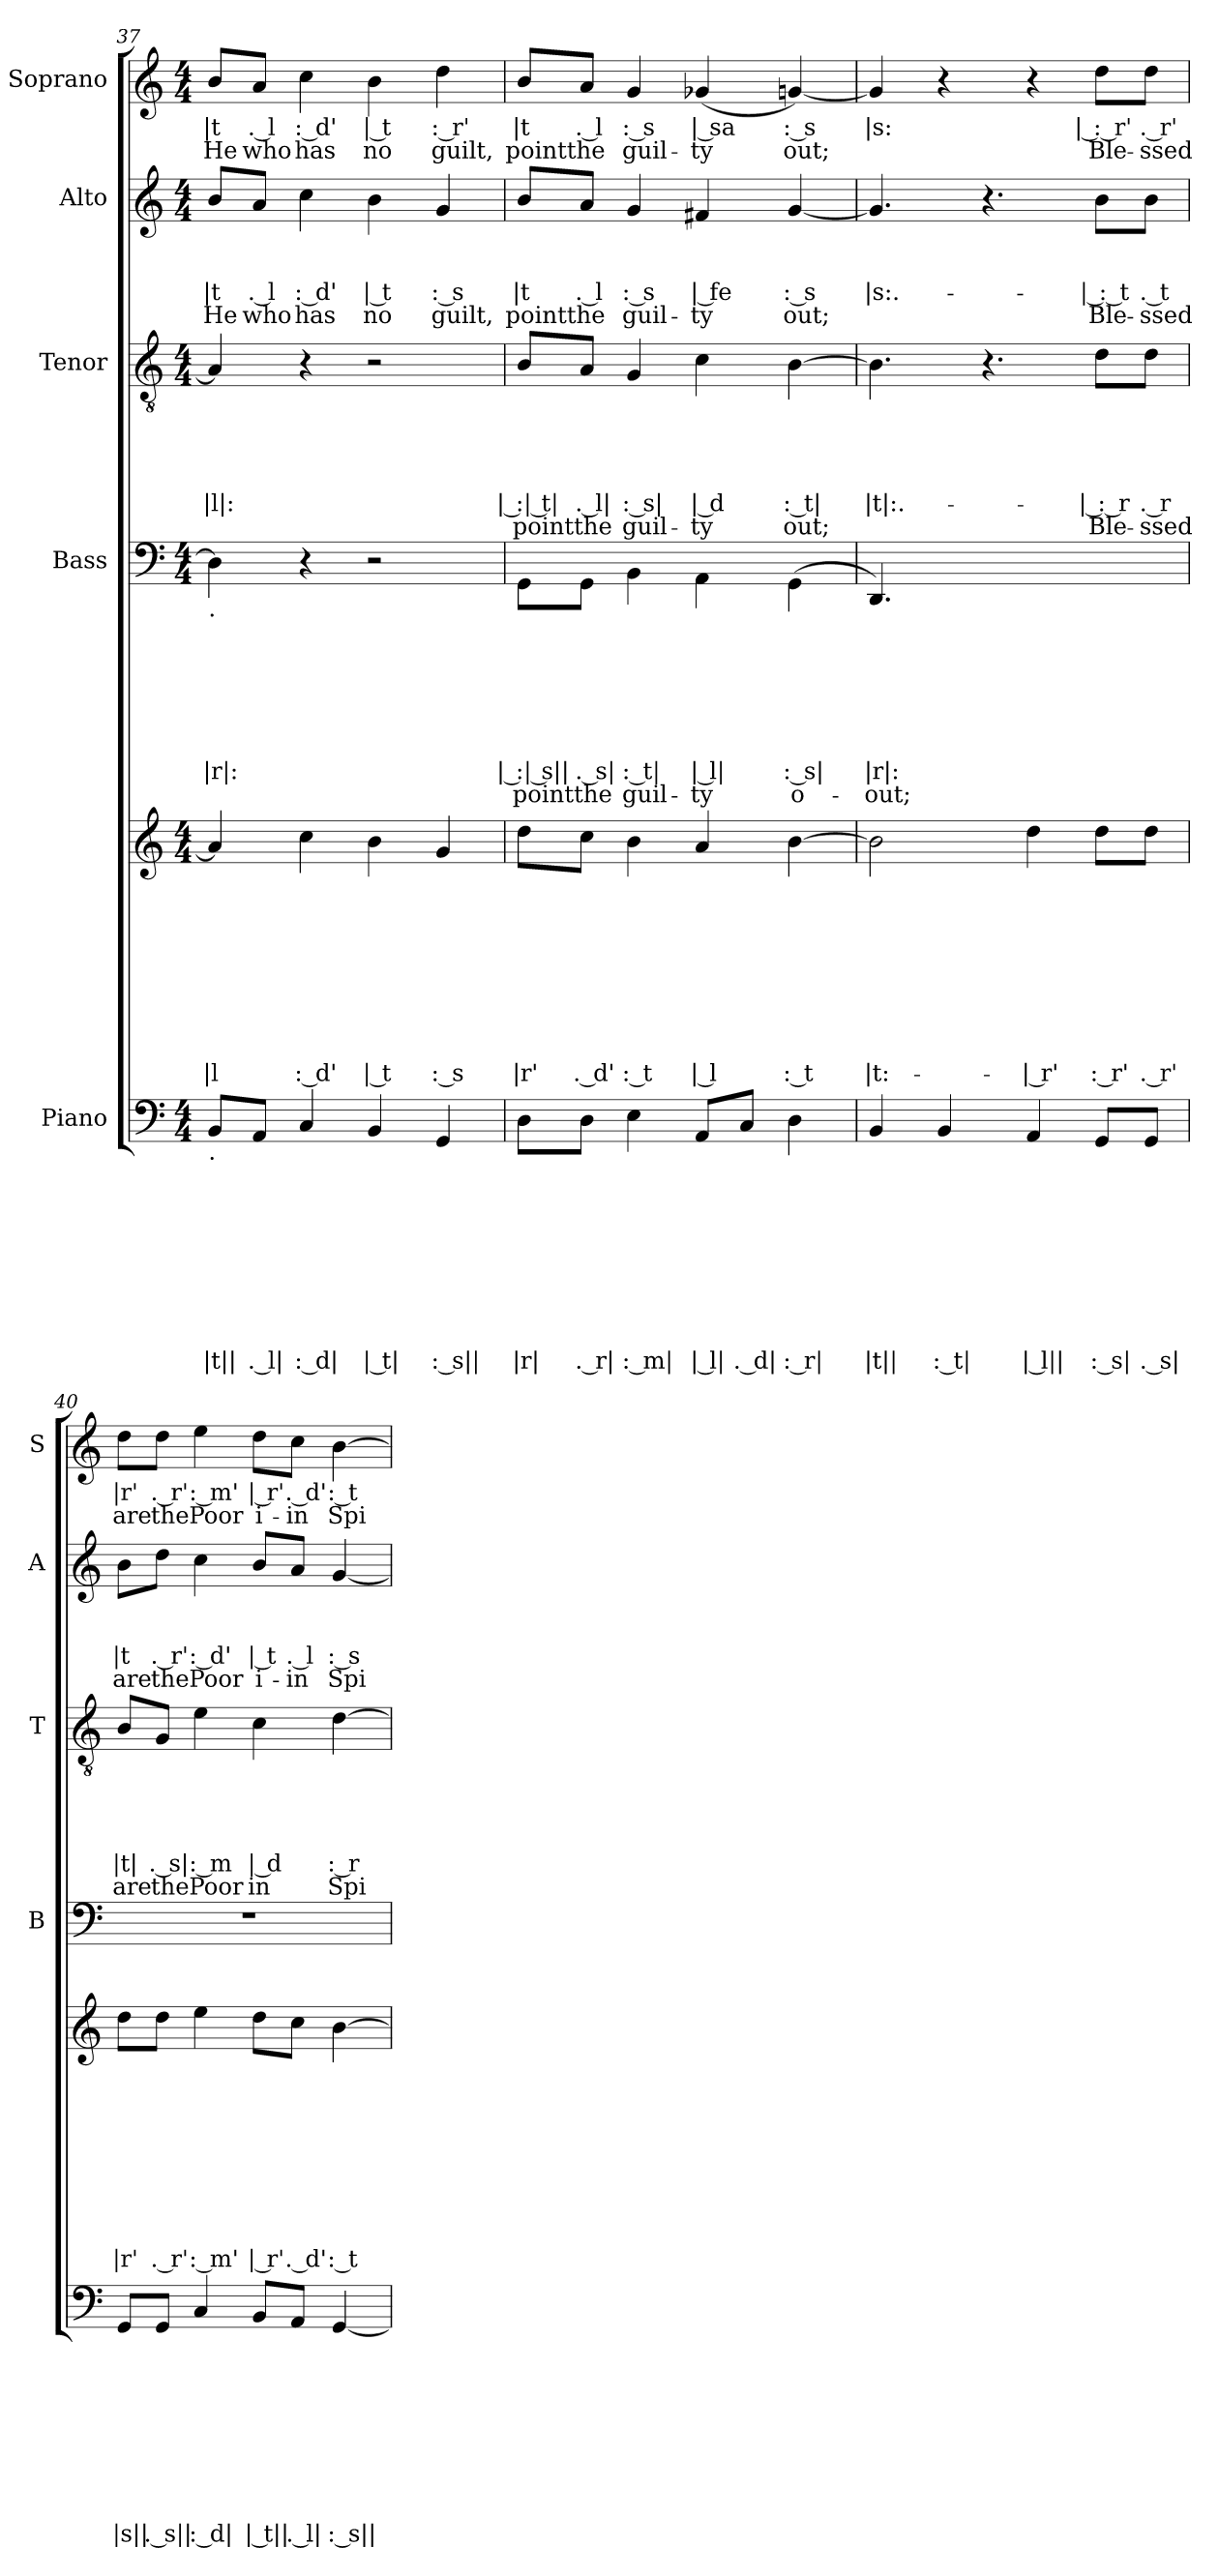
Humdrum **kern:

**kern	**text	**text	**text	**text	**text	**text	**text	**text	**text	**kern	**text	**text	**text	**text	**text	**text	**text	**text	**text	**kern	**text	**text	**text	**text	**text	**text	**text	**text	**kern	**text	**text	**text	**text	**text	**text	**kern	**text	**text	**text	**text	**kern	**text	**text
*part5	*part5	*part5	*part5	*part5	*part5	*part5	*part5	*part5	*part5	*part5	*part5	*part5	*part5	*part5	*part5	*part5	*part5	*part5	*part5	*part4	*part4	*part4	*part4	*part4	*part4	*part4	*part4	*part4	*part3	*part3	*part3	*part3	*part3	*part3	*part3	*part2	*part2	*part2	*part2	*part2	*part1	*part1	*part1
*staff6	*staff6	*staff6	*staff6	*staff6	*staff6	*staff6	*staff6	*staff6	*staff6	*staff5	*staff5	*staff5	*staff5	*staff5	*staff5	*staff5	*staff5	*staff5	*staff5	*staff4	*staff4	*staff4	*staff4	*staff4	*staff4	*staff4	*staff4	*staff4	*staff3	*staff3	*staff3	*staff3	*staff3	*staff3	*staff3	*staff2	*staff2	*staff2	*staff2	*staff2	*staff1	*staff1	*staff1
*I"Piano	*	*	*	*	*	*	*	*	*	*	*	*	*	*	*	*	*	*	*	*I"Bass	*	*	*	*	*	*	*	*	*I"Tenor	*	*	*	*	*	*	*I"Alto	*	*	*	*	*I"Soprano	*	*
*	*	*	*	*	*	*	*	*	*	*	*	*	*	*	*	*	*	*	*	*I'B	*	*	*	*	*	*	*	*	*I'T	*	*	*	*	*	*	*I'A	*	*	*	*	*I'S	*	*
!!LO:PB:g=z
*clefF4	*	*	*	*	*	*	*	*	*	*clefG2	*	*	*	*	*	*	*	*	*	*clefF4	*	*	*	*	*	*	*	*	*clefGv2	*	*	*	*	*	*	*clefG2	*	*	*	*	*clefG2	*	*
*k[]	*	*	*	*	*	*	*	*	*	*k[]	*	*	*	*	*	*	*	*	*	*k[]	*	*	*	*	*	*	*	*	*k[]	*	*	*	*	*	*	*k[]	*	*	*	*	*k[]	*	*
*C:	*	*	*	*	*	*	*	*	*	*C:	*	*	*	*	*	*	*	*	*	*C:	*	*	*	*	*	*	*	*	*C:	*	*	*	*	*	*	*C:	*	*	*	*	*C:	*	*
*M4/4	*	*	*	*	*	*	*	*	*	*M4/4	*	*	*	*	*	*	*	*	*	*M4/4	*	*	*	*	*	*	*	*	*M4/4	*	*	*	*	*	*	*M4/4	*	*	*	*	*M4/4	*	*
=37	=37	=37	=37	=37	=37	=37	=37	=37	=37	=37	=37	=37	=37	=37	=37	=37	=37	=37	=37	=37	=37	=37	=37	=37	=37	=37	=37	=37	=37	=37	=37	=37	=37	=37	=37	=37	=37	=37	=37	=37	=37	=37	=37
!	!	!	!	!	!	!	!	!	!	!	!	!	!	!	!	!	!	!	!	!LO:TX:b:t=.	!	!	!	!	!	!	!	!	!	!	!	!	!	!	!	!	!	!	!	!	!	!	!
!LO:TX:b:t=.	!	!	!	!	!	!	!	!	!	!	!	!	!	!	!	!	!	!	!	!	!	!	!	!	!	!	!	!	!	!	!	!	!	!	!	!	!	!	!	!	!	!	!
!	!	!	!	!	!	!	!	!	!LO:LY:b:rj	!	!	!	!	!	!	!	!	!	!LO:LY:b:rj	!	!	!	!	!	!	!	!LO:LY:b:rj	!	!	!	!	!	!	!LO:LY:b:rj	!	!	!	!	!LO:LY:b:rj	!LO:LY:b:rj	!	!LO:LY:b:rj	!LO:LY:b:rj
8BB/L	.	.	.	.	.	.	.	.	|t||	4a/]	.	.	.	.	.	.	.	.	|l	4D\]	.	.	.	.	.	.	|r|:	.	4A/]	.	.	.	.	|l|:	.	8b/L	.	.	|t	He	8b/L	|t	He
!	!	!	!	!	!	!	!	!	!LO:LY:b:rj	!	!	!	!	!	!	!	!	!	!	!	!	!	!	!	!	!	!	!	!	!	!	!	!	!	!	!	!	!	!LO:LY:b:rj	!LO:LY:b:rj	!	!LO:LY:b:rj	!LO:LY:b:rj
8AA/J	.	.	.	.	.	.	.	.	. l|	.	.	.	.	.	.	.	.	.	.	.	.	.	.	.	.	.	.	.	.	.	.	.	.	.	.	8a/J	.	.	. l	who	8a/J	. l	who
!	!	!	!	!	!	!	!	!	!LO:LY:b:rj	!	!	!	!	!	!	!	!	!	!LO:LY:b:rj	!	!	!	!	!	!	!	!	!	!	!	!	!	!	!	!	!	!	!	!LO:LY:b:rj	!LO:LY:b:rj	!	!LO:LY:b:rj	!LO:LY:b:rj
4C/	.	.	.	.	.	.	.	.	: d|	4cc\	.	.	.	.	.	.	.	.	: d'	4r	.	.	.	.	.	.	.	.	4r	.	.	.	.	.	.	4cc\	.	.	: d'	has	4cc\	: d'	has
!	!	!	!	!	!	!	!	!	!LO:LY:b:rj	!	!	!	!	!	!	!	!	!	!LO:LY:b:rj	!	!	!	!	!	!	!	!	!	!	!	!	!	!	!	!	!	!	!	!LO:LY:b:rj	!LO:LY:b:rj	!	!LO:LY:b:rj	!LO:LY:b:rj
4BB/	.	.	.	.	.	.	.	.	| t|	4b\	.	.	.	.	.	.	.	.	| t	2r	.	.	.	.	.	.	.	.	2r	.	.	.	.	.	.	4b\	.	.	| t	no	4b\	| t	no
!	!	!	!	!	!	!	!	!	!LO:LY:b:rj	!	!	!	!	!	!	!	!	!	!LO:LY:b:rj	!	!	!	!	!	!	!	!	!	!	!	!	!	!	!	!	!	!	!	!LO:LY:b:rj	!LO:LY:b:rj	!	!LO:LY:b:rj	!LO:LY:b:rj
4GG/	.	.	.	.	.	.	.	.	: s||	4g/	.	.	.	.	.	.	.	.	: s	.	.	.	.	.	.	.	.	.	.	.	.	.	.	.	.	4g/	.	.	: s	guilt,	4dd\	: r'	guilt,
=38	=38	=38	=38	=38	=38	=38	=38	=38	=38	=38	=38	=38	=38	=38	=38	=38	=38	=38	=38	=38	=38	=38	=38	=38	=38	=38	=38	=38	=38	=38	=38	=38	=38	=38	=38	=38	=38	=38	=38	=38	=38	=38	=38
!	!	!	!	!	!	!	!	!	!LO:LY:b:rj	!	!	!	!	!	!	!	!	!	!LO:LY:b:rj	!	!	!	!	!	!	!	!LO:LY:b:rj	!LO:LY:b:rj	!	!	!	!	!	!LO:LY:b:rj	!LO:LY:b:rj	!	!	!	!LO:LY:b:rj	!LO:LY:b:rj	!	!LO:LY:b:rj	!LO:LY:b:rj
8D\L	.	.	.	.	.	.	.	.	|r|	8dd\L	.	.	.	.	.	.	.	.	|r'	8GG\L	.	.	.	.	.	.	| :| s||	pointthe	8B/L	.	.	.	.	| :| t|	pointthe	8b/L	.	.	|t	pointthe	8b/L	|t	pointthe
!	!	!	!	!	!	!	!	!	!LO:LY:b:rj	!	!	!	!	!	!	!	!	!	!LO:LY:b:rj	!	!	!	!	!	!	!	!LO:LY:b:rj	!	!	!	!	!	!	!LO:LY:b:rj	!	!	!	!	!LO:LY:b:rj	!	!	!LO:LY:b:rj	!
8D\J	.	.	.	.	.	.	.	.	. r|	8cc\J	.	.	.	.	.	.	.	.	. d'	8GG\J	.	.	.	.	.	.	. s|	.	8A/J	.	.	.	.	. l|	.	8a/J	.	.	. l	.	8a/J	. l	.
!	!	!	!	!	!	!	!	!	!LO:LY:b:rj	!	!	!	!	!	!	!	!	!	!LO:LY:b:rj	!	!	!	!	!	!	!	!LO:LY:b:rj	!LO:LY:b:rj	!	!	!	!	!	!LO:LY:b:rj	!LO:LY:b:rj	!	!	!	!LO:LY:b:rj	!LO:LY:b:rj	!	!LO:LY:b:rj	!LO:LY:b:rj
4E\	.	.	.	.	.	.	.	.	: m|	4b\	.	.	.	.	.	.	.	.	: t	4BB\	.	.	.	.	.	.	: t|	guil-	4G/	.	.	.	.	: s|	guil-	4g/	.	.	: s	guil-	4g/	: s	guil-
!	!	!	!	!	!	!	!	!	!LO:LY:b:rj	!	!	!	!	!	!	!	!	!	!LO:LY:b:rj	!	!	!	!	!	!	!	!LO:LY:b:rj	!LO:LY:b:rj	!	!	!	!	!	!LO:LY:b:rj	!LO:LY:b:rj	!	!	!	!LO:LY:b:rj	!LO:LY:b:rj	!	!LO:LY:b:rj	!LO:LY:b:rj
8AA/L	.	.	.	.	.	.	.	.	| l|	4a/	.	.	.	.	.	.	.	.	| l	4AA\	.	.	.	.	.	.	| l|	-ty	4c\	.	.	.	.	| d	-ty	4f#X/	.	.	| fe	-ty	(<4g-X/	| sa	-ty
!	!	!	!	!	!	!	!	!	!LO:LY:b:rj	!	!	!	!	!	!	!	!	!	!	!	!	!	!	!	!	!	!	!	!	!	!	!	!	!	!	!	!	!	!	!	!	!	!
8C/J	.	.	.	.	.	.	.	.	. d|	.	.	.	.	.	.	.	.	.	.	.	.	.	.	.	.	.	.	.	.	.	.	.	.	.	.	.	.	.	.	.	.	.	.
!	!	!	!	!	!	!	!	!	!LO:LY:b:rj	!	!	!	!	!	!	!	!	!	!LO:LY:b:rj	!	!	!	!	!	!	!	!LO:LY:b:rj	!LO:LY:b:rj	!	!	!	!	!	!LO:LY:b:rj	!LO:LY:b:rj	!	!	!	!LO:LY:b:rj	!LO:LY:b:rj	!	!LO:LY:b:rj	!LO:LY:b:rj
4D\	.	.	.	.	.	.	.	.	: r|	[>4b\	.	.	.	.	.	.	.	.	: t	(>4GG\	.	.	.	.	.	.	: s|	o-	[>4B\	.	.	.	.	: t|	out;	[<4g/	.	.	: s	out;	[<4gn/)	: s	out;
=39	=39	=39	=39	=39	=39	=39	=39	=39	=39	=39	=39	=39	=39	=39	=39	=39	=39	=39	=39	=39	=39	=39	=39	=39	=39	=39	=39	=39	=39	=39	=39	=39	=39	=39	=39	=39	=39	=39	=39	=39	=39	=39	=39
!	!	!	!	!	!	!	!	!	!LO:LY:b:rj	!	!	!	!	!	!	!	!	!	!LO:LY:b:rj	!	!	!	!	!	!	!	!LO:LY:b:rj	!LO:LY:b:rj	!	!	!	!	!	!LO:LY:b:rj	!	!	!	!	!LO:LY:b:rj	!	!	!LO:LY:b:rj	!
4BB/	.	.	.	.	.	.	.	.	|t||	2b\]	.	.	.	.	.	.	.	.	|t:-	4.DD/)	.	.	.	.	.	.	|r|:-	-out;	4.B\]	.	.	.	.	|t|:.-	.	4.g/]	.	.	|s:.-	.	4g/]	|s:	.
!	!	!	!	!	!	!	!	!	!LO:LY:b:rj	!	!	!	!	!	!	!	!	!	!	!	!	!	!	!	!	!	!	!	!	!	!	!	!	!	!	!	!	!	!	!	!	!	!
4BB/	.	.	.	.	.	.	.	.	: t|	.	.	.	.	.	.	.	.	.	.	.	.	.	.	.	.	.	.	.	.	.	.	.	.	.	.	.	.	.	.	.	4r	.	.
.	.	.	.	.	.	.	.	.	.	.	.	.	.	.	.	.	.	.	.	2ryy	.	.	.	.	.	.	.	.	4.r	.	.	.	.	.	.	4.r	.	.	.	.	.	.	.
!	!	!	!	!	!	!	!	!	!LO:LY:b:rj	!	!	!	!	!	!	!	!	!	!LO:LY:b:rj	!	!	!	!	!	!	!	!	!	!	!	!	!	!	!	!	!	!	!	!	!	!	!	!
4AA/	.	.	.	.	.	.	.	.	| l||	4dd\	.	.	.	.	.	.	.	.	-| r'	.	.	.	.	.	.	.	.	.	.	.	.	.	.	.	.	.	.	.	.	.	4r	.	.
!	!	!	!	!	!	!	!	!	!LO:LY:b:rj	!	!	!	!	!	!	!	!	!	!LO:LY:b:rj	!	!	!	!	!	!	!	!	!	!	!	!	!	!	!LO:LY:b:rj	!LO:LY:b:rj	!	!	!	!LO:LY:b:rj	!LO:LY:b:rj	!	!LO:LY:b:rj	!LO:LY:b:rj
8GG/L	.	.	.	.	.	.	.	.	: s|	8dd\L	.	.	.	.	.	.	.	.	: r'	.	.	.	.	.	.	.	.	.	8d\L	.	.	.	.	-| : r	Ble-	8b\L	.	.	-| : t	Ble-	8dd\L	| : r'	Ble-
!	!	!	!	!	!	!	!	!	!LO:LY:b:rj	!	!	!	!	!	!	!	!	!	!LO:LY:b:rj	!	!	!	!	!	!	!	!	!	!	!	!	!	!	!LO:LY:b:rj	!LO:LY:b:rj	!	!	!	!LO:LY:b:rj	!LO:LY:b:rj	!	!LO:LY:b:rj	!LO:LY:b:rj
8GG/J	.	.	.	.	.	.	.	.	. s|	8dd\J	.	.	.	.	.	.	.	.	. r'	8ryy	.	.	.	.	.	.	.	.	8d\J	.	.	.	.	. r	-ssed	8b\J	.	.	. t	-ssed	8dd\J	. r'	-ssed
=40	=40	=40	=40	=40	=40	=40	=40	=40	=40	=40	=40	=40	=40	=40	=40	=40	=40	=40	=40	=40	=40	=40	=40	=40	=40	=40	=40	=40	=40	=40	=40	=40	=40	=40	=40	=40	=40	=40	=40	=40	=40	=40	=40
!	!	!	!	!	!	!	!	!	!LO:LY:b:rj	!	!	!	!	!	!	!	!	!	!LO:LY:b:rj	!	!	!	!	!	!	!	!	!	!	!	!	!	!	!LO:LY:b:rj	!LO:LY:b:rj	!	!	!	!LO:LY:b:rj	!LO:LY:b:rj	!	!LO:LY:b:rj	!LO:LY:b:rj
8GG/L	.	.	.	.	.	.	.	.	|s||	8dd\L	.	.	.	.	.	.	.	.	|r'	1r	.	.	.	.	.	.	.	.	8B/L	.	.	.	.	|t|	are	8b\L	.	.	|t	are	8dd\L	|r'	are
!	!	!	!	!	!	!	!	!	!LO:LY:b:rj	!	!	!	!	!	!	!	!	!	!LO:LY:b:rj	!	!	!	!	!	!	!	!	!	!	!	!	!	!	!LO:LY:b:rj	!LO:LY:b:rj	!	!	!	!LO:LY:b:rj	!LO:LY:b:rj	!	!LO:LY:b:rj	!LO:LY:b:rj
8GG/J	.	.	.	.	.	.	.	.	. s||	8dd\J	.	.	.	.	.	.	.	.	. r'	.	.	.	.	.	.	.	.	.	8G/J	.	.	.	.	. s|	the	8dd\J	.	.	. r'	the	8dd\J	. r'	the
!	!	!	!	!	!	!	!	!	!LO:LY:b:rj	!	!	!	!	!	!	!	!	!	!LO:LY:b:rj	!	!	!	!	!	!	!	!	!	!	!	!	!	!	!LO:LY:b:rj	!LO:LY:b:rj	!	!	!	!LO:LY:b:rj	!LO:LY:b:rj	!	!LO:LY:b:rj	!LO:LY:b:rj
4C/	.	.	.	.	.	.	.	.	: d|	4ee\	.	.	.	.	.	.	.	.	: m'	.	.	.	.	.	.	.	.	.	4e\	.	.	.	.	: m	Poor	4cc\	.	.	: d'	Poor	4ee\	: m'	Poor
!	!	!	!	!	!	!	!	!	!LO:LY:b:rj	!	!	!	!	!	!	!	!	!	!LO:LY:b:rj	!	!	!	!	!	!	!	!	!	!	!	!	!	!	!LO:LY:b:rj	!LO:LY:b:rj	!	!	!	!LO:LY:b:rj	!LO:LY:b:rj	!	!LO:LY:b:rj	!LO:LY:b:rj
8BB/L	.	.	.	.	.	.	.	.	| t||	8dd\L	.	.	.	.	.	.	.	.	| r'	.	.	.	.	.	.	.	.	.	4c\	.	.	.	.	| d	in	8b/L	.	.	| t	i-	8dd\L	| r'	i-
!	!	!	!	!	!	!	!	!	!LO:LY:b:rj	!	!	!	!	!	!	!	!	!	!LO:LY:b:rj	!	!	!	!	!	!	!	!	!	!	!	!	!	!	!	!	!	!	!	!LO:LY:b:rj	!LO:LY:b:rj	!	!LO:LY:b:rj	!LO:LY:b:rj
8AA/J	.	.	.	.	.	.	.	.	. l|	8cc\J	.	.	.	.	.	.	.	.	. d'	.	.	.	.	.	.	.	.	.	.	.	.	.	.	.	.	8a/J	.	.	. l	-in	8cc\J	. d'	-in
!	!	!	!	!	!	!	!	!	!LO:LY:b:rj	!	!	!	!	!	!	!	!	!	!LO:LY:b:rj	!	!	!	!	!	!	!	!	!	!	!	!	!	!	!LO:LY:b:rj	!LO:LY:b:rj	!	!	!	!LO:LY:b:rj	!LO:LY:b:rj	!	!LO:LY:b:rj	!LO:LY:b:rj
[<4GG/	.	.	.	.	.	.	.	.	: s||	[>4b\	.	.	.	.	.	.	.	.	: t	.	.	.	.	.	.	.	.	.	[>4d\	.	.	.	.	: r	Spi-	[<4g/	.	.	: s	Spi-	[>4b\	: t	Spi-
=	=	=	=	=	=	=	=	=	=	=	=	=	=	=	=	=	=	=	=	=	=	=	=	=	=	=	=	=	=	=	=	=	=	=	=	=	=	=	=	=	=	=	=
*-	*-	*-	*-	*-	*-	*-	*-	*-	*-	*-	*-	*-	*-	*-	*-	*-	*-	*-	*-	*-	*-	*-	*-	*-	*-	*-	*-	*-	*-	*-	*-	*-	*-	*-	*-	*-	*-	*-	*-	*-	*-	*-	*-
